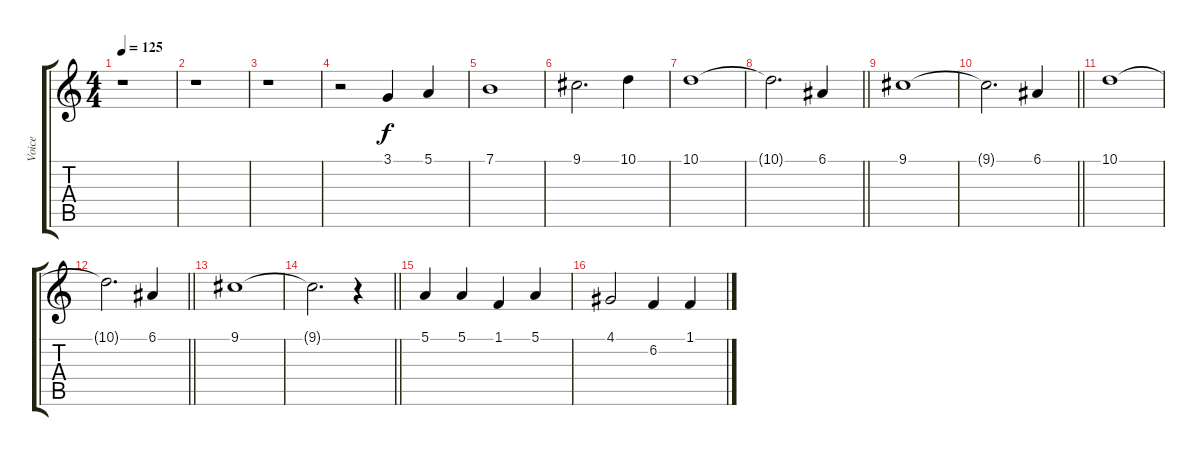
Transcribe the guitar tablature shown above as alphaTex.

\track ("Voice" "Voice") {instrument lead6voice}
\staff {score tabs}
\tuning (E4 B3 G3 D3 A2 E2) {hide}
\ts (4 4)
\tempo 125
\clef g2
\ks c
r.1{dy f} |
r.1 |
r.1 |
r.2 3.1.4 5.1.4 |
7.1.1 |
9.1.2{d} 10.1.4 |
10.1.1 |
\barLineRight lightlight
10.1{t}.2{d} 6.1.4 |
9.1.1 |
\barLineRight lightlight
9.1{t}.2{d} 6.1.4 |
10.1.1 |
\barLineRight lightlight
10.1{t}.2{d} 6.1.4 |
9.1.1 |
\barLineRight lightlight
9.1{t}.2{d} r.4 |
\section ("" "")
5.1.4 5.1.4 1.1.4 5.1.4 |
4.1.2 6.2.4 1.1.4
